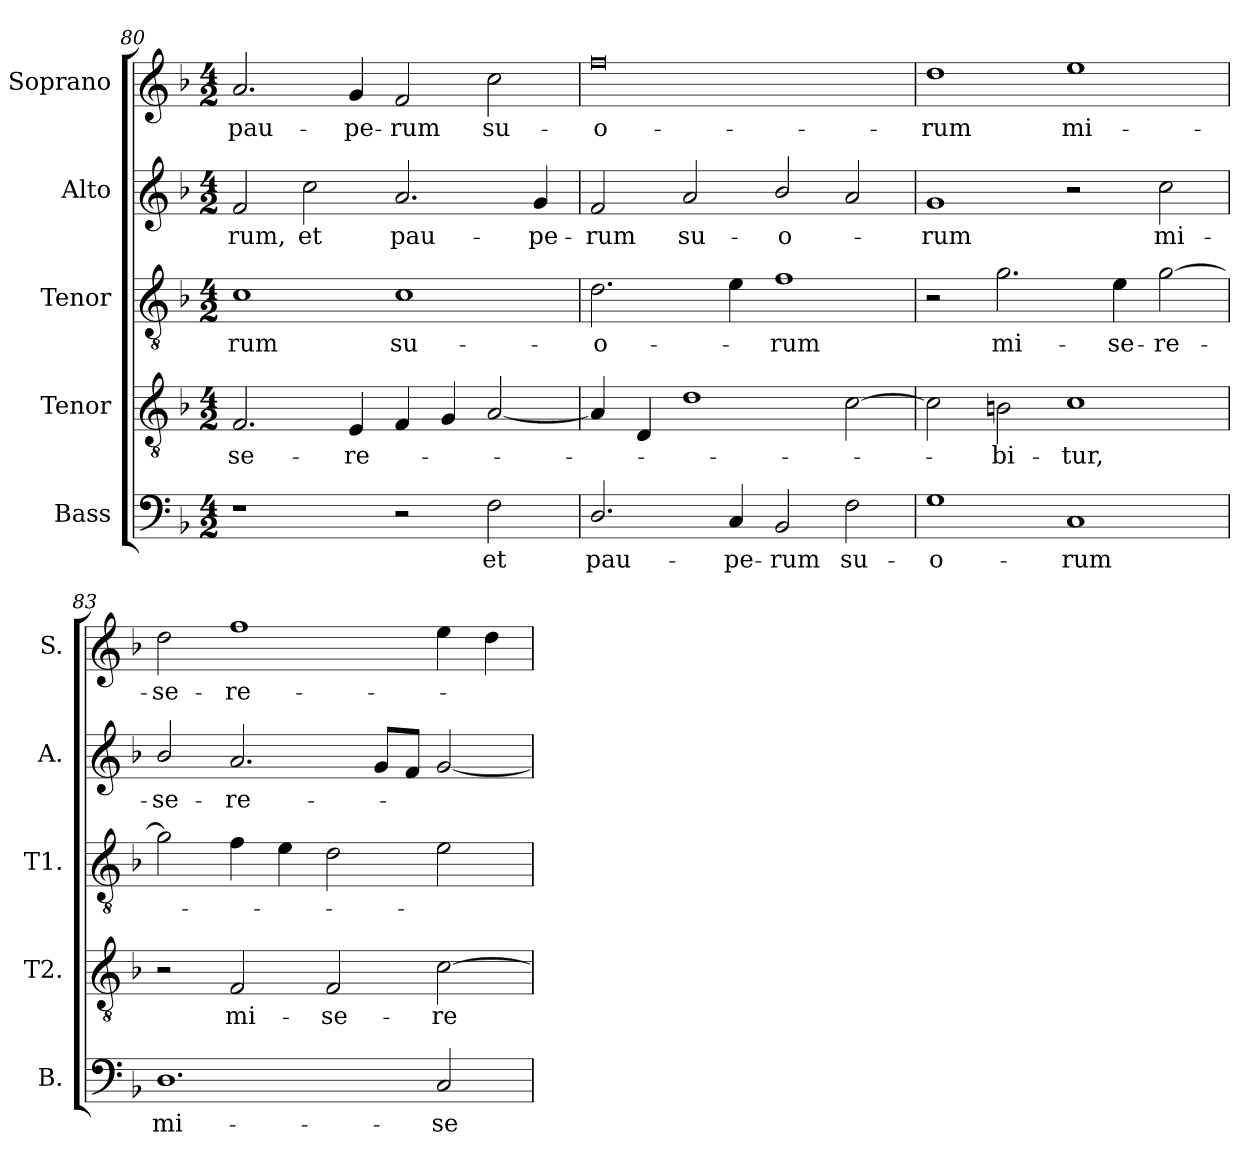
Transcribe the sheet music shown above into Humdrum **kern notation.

**kern	**text	**kern	**text	**kern	**text	**kern	**text	**kern	**text
*part5	*part5	*part4	*part4	*part3	*part3	*part2	*part2	*part1	*part1
*staff5	*staff5	*staff4	*staff4	*staff3	*staff3	*staff2	*staff2	*staff1	*staff1
*I"Bass	*	*I"Tenor	*	*I"Tenor	*	*I"Alto	*	*I"Soprano	*
*I'B.	*	*I'T2.	*	*I'T1.	*	*I'A.	*	*I'S.	*
*clefF4	*	*clefGv2	*	*clefGv2	*	*clefG2	*	*clefG2	*
*	*	*ITrd7c12	*	*ITrd7c12	*	*	*	*	*
*k[b-]	*	*k[b-]	*	*k[b-]	*	*k[b-]	*	*k[b-]	*
*F:	*	*F:	*	*F:	*	*F:	*	*F:	*
*M4/2	*	*M4/2	*	*M4/2	*	*M4/2	*	*M4/2	*
=80	=80	=80	=80	=80	=80	=80	=80	=80	=80
!	!	!	!LO:LY:b:color=#000000	!	!	!	!	!	!
!	!	!	!	!	!LO:LY:b:color=#000000	!	!	!	!
!	!	!	!	!	!	!	!LO:LY:b:color=#000000	!	!
!	!	!	!	!	!	!	!	!	!LO:LY:b:color=#000000
1r	.	2.FFi/	-se-	1Ci	-rum	2fi/	-rum,	2.ai/	pau-
!	!	!	!	!	!	!	!LO:LY:b:color=#000000	!	!
.	.	.	.	.	.	2cci\	et	.	.
!	!	!	!LO:LY:b:color=#000000	!	!	!	!	!	!
!	!	!	!	!	!	!	!	!	!LO:LY:b:color=#000000
.	.	4EEi/	-re-	.	.	.	.	4gi/	-pe-
!	!	!	!	!	!LO:LY:b:color=#000000	!	!	!	!
!	!	!	!	!	!	!	!LO:LY:b:color=#000000	!	!
!	!	!	!	!	!	!	!	!	!LO:LY:b:color=#000000
2r	.	4FFi/	.	1Ci	su-	2.ai/	pau-	2fi/	-rum
.	.	4GGi/	.	.	.	.	.	.	.
!	!LO:LY:b:color=#000000	!	!	!	!	!	!	!	!
!	!	!	!	!	!	!	!	!	!LO:LY:b:color=#000000
2Fi\	et	[2AAi/	.	.	.	.	.	2cci\	su-
!	!	!	!	!	!	!	!LO:LY:b:color=#000000	!	!
.	.	.	.	.	.	4gi/	-pe-	.	.
!!LO:LB:g=z
=81	=81	=81	=81	=81	=81	=81	=81	=81	=81
!	!LO:LY:b:color=#000000	!	!	!	!	!	!	!	!
!	!	!	!	!	!LO:LY:b:color=#000000	!	!	!	!
!	!	!	!	!	!	!	!LO:LY:b:color=#000000	!	!
!	!	!	!	!	!	!	!	!	!LO:LY:b:color=#000000
2.Di/	pau-	4AAi/]	.	2.Di\	-o-	2fi/	-rum	0ffi	-o-
.	.	4DDi/	.	.	.	.	.	.	.
!	!	!	!	!	!	!	!LO:LY:b:color=#000000	!	!
.	.	1Di	.	.	.	2ai/	su-	.	.
!	!LO:LY:b:color=#000000	!	!	!	!	!	!	!	!
4Ci/	-pe-	.	.	4Ei\	.	.	.	.	.
!	!LO:LY:b:color=#000000	!	!	!	!	!	!	!	!
!	!	!	!	!	!LO:LY:b:color=#000000	!	!	!	!
!	!	!	!	!	!	!	!LO:LY:b:color=#000000	!	!
2BB-i/	-rum	.	.	1Fi	-rum	2b-i/	-o-	.	.
!	!LO:LY:b:color=#000000	!	!	!	!	!	!	!	!
2Fi\	su-	[2Ci\	.	.	.	2ai/	.	.	.
=82	=82	=82	=82	=82	=82	=82	=82	=82	=82
!	!LO:LY:b:color=#000000	!	!	!	!	!	!	!	!
!	!	!	!	!	!	!	!LO:LY:b:color=#000000	!	!
!	!	!	!	!	!	!	!	!	!LO:LY:b:color=#000000
1Gi	-o-	2Ci\]	.	2r	.	1gi	-rum	1ddi	-rum
!	!	!	!LO:LY:b:color=#000000	!	!	!	!	!	!
!	!	!	!	!	!LO:LY:b:color=#000000	!	!	!	!
.	.	2BBni\	-bi-	2.Gi\	mi-	.	.	.	.
!	!LO:LY:b:color=#000000	!	!	!	!	!	!	!	!
!	!	!	!LO:LY:b:color=#000000	!	!	!	!	!	!
!	!	!	!	!	!	!	!	!	!LO:LY:b:color=#000000
1Ci	-rum	1Ci	-tur,	.	.	2r	.	1eei	mi-
!	!	!	!	!	!LO:LY:b:color=#000000	!	!	!	!
.	.	.	.	4Ei\	-se-	.	.	.	.
!	!	!	!	!	!LO:LY:b:color=#000000	!	!	!	!
!	!	!	!	!	!	!	!LO:LY:b:color=#000000	!	!
.	.	.	.	[2Gi\	-re-	2cci\	mi-	.	.
=83	=83	=83	=83	=83	=83	=83	=83	=83	=83
!	!LO:LY:b:color=#000000	!	!	!	!	!	!	!	!
!	!	!	!	!	!	!	!LO:LY:b:color=#000000	!	!
!	!	!	!	!	!	!	!	!	!LO:LY:b:color=#000000
1.Di	mi-	2r	.	2Gi\]	.	2b-i/	-se-	2ddi\	-se-
!	!	!	!LO:LY:b:color=#000000	!	!	!	!	!	!
!	!	!	!	!	!	!	!LO:LY:b:color=#000000	!	!
!	!	!	!	!	!	!	!	!	!LO:LY:b:color=#000000
.	.	2FFi/	mi-	4Fi\	.	2.ai/	-re-	1ffi	-re-
.	.	.	.	4Ei\	.	.	.	.	.
!	!	!	!LO:LY:b:color=#000000	!	!	!	!	!	!
.	.	2FFi/	-se-	2Di\	.	.	.	.	.
.	.	.	.	.	.	8gi/L	.	.	.
.	.	.	.	.	.	8fi/J	.	.	.
!	!LO:LY:b:color=#000000	!	!	!	!	!	!	!	!
!	!	!	!LO:LY:b:color=#000000	!	!	!	!	!	!
2Ci/	-se-	[2Ci\	-re-	2Ei\	.	[2gi/	.	4eei\	.
.	.	.	.	.	.	.	.	4ddi\	.
=	=	=	=	=	=	=	=	=	=
*-	*-	*-	*-	*-	*-	*-	*-	*-	*-
